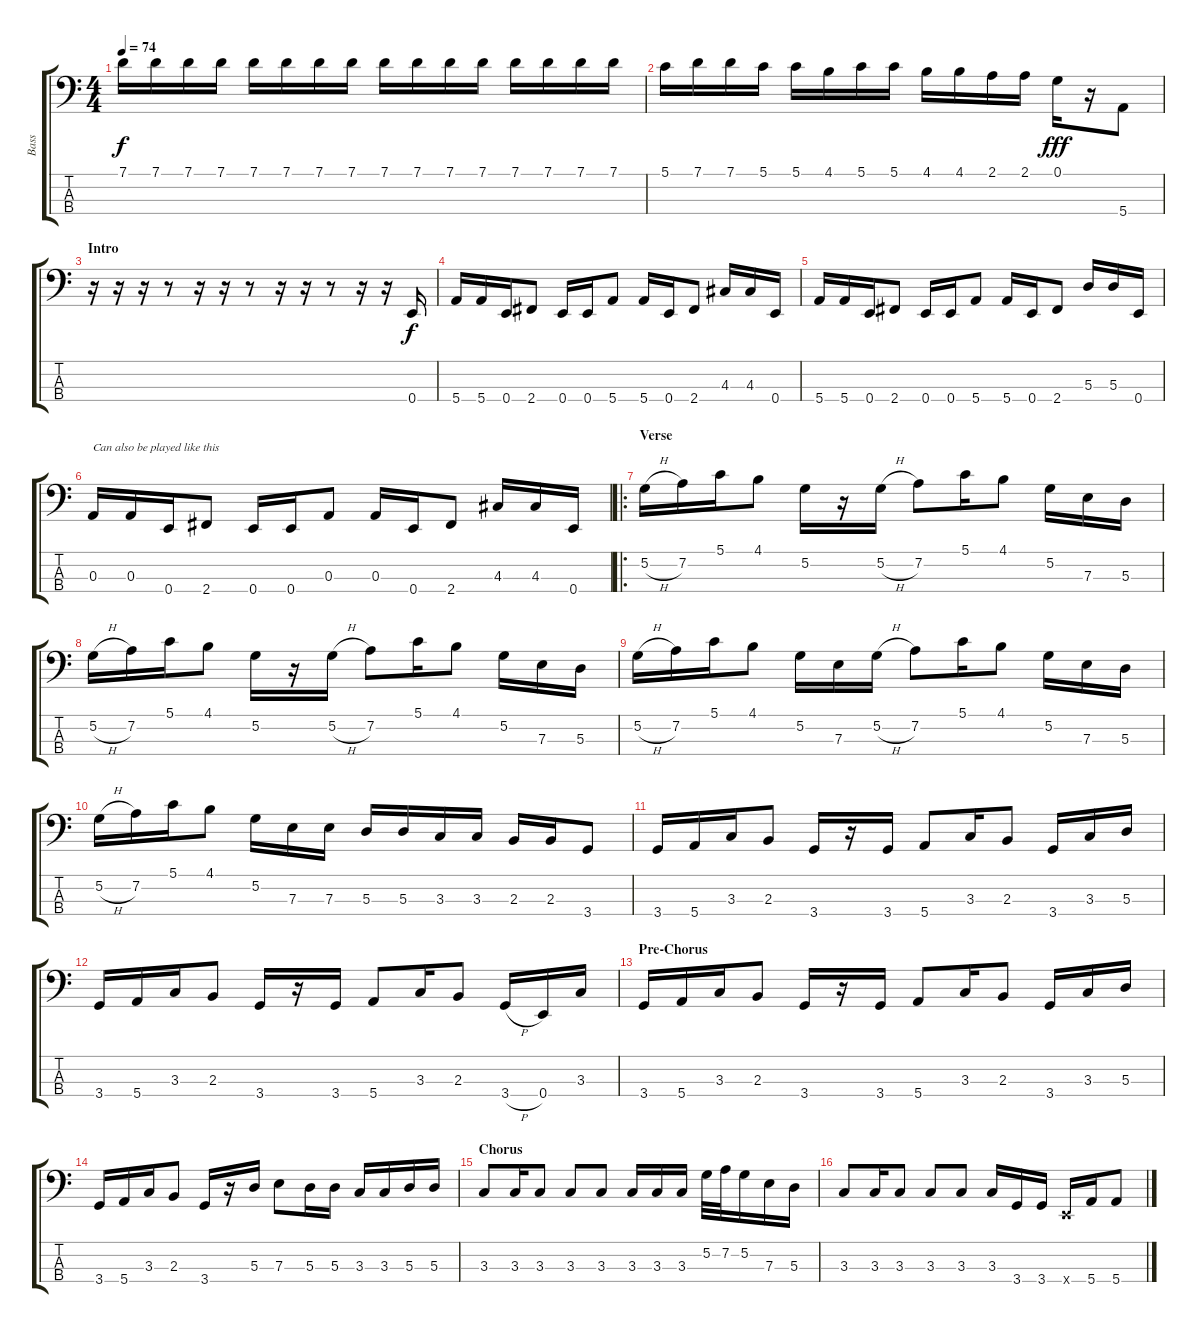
\track ("Bass" "Bass") {instrument electricbassfinger}
\staff {score tabs}
\tuning (G2 D2 A1 E1) {hide}
\ts (4 4)
\tempo 74
\clef f4
\ks c
7.1.16{dy f instrument electricbassfinger} 7.1.16 7.1.16 7.1.16 7.1.16 7.1.16 7.1.16 7.1.16 7.1.16 7.1.16 7.1.16 7.1.16 7.1.16 7.1.16 7.1.16 7.1.16 |
5.1.16 7.1.16 7.1.16 5.1.16 5.1.16 4.1.16 5.1.16 5.1.16 4.1.16 4.1.16 2.1.16 2.1.16 0.1.16{dy fff} r.16 5.4.8 |
\section ("" "Intro")
r.16 r.16 r.16 r.8 r.16 r.16 r.8 r.16 r.16 r.8 r.16 r.16 0.4.16{dy f} |
5.4.16 5.4.16 0.4.16 2.4.8 0.4.16 0.4.16 5.4.8 5.4.16 0.4.16 2.4.8 4.3.16 4.3.16 0.4.16 |
5.4.16 5.4.16 0.4.16 2.4.8 0.4.16 0.4.16 5.4.8 5.4.16 0.4.16 2.4.8 5.3.16 5.3.16 0.4.16 |
0.3.16{txt "Can also be played like this"} 0.3.16 0.4.16 2.4.8 0.4.16 0.4.16 0.3.8 0.3.16 0.4.16 2.4.8 4.3.16 4.3.16 0.4.16 |
\ro
\section ("" "Verse")
5.2{h}.16 7.2.16 5.1.16 4.1.8 5.2.16 r.16 5.2{h}.16 7.2.8 5.1.16 4.1.8 5.2.16 7.3.16 5.3.16 |
5.2{h}.16 7.2.16 5.1.16 4.1.8 5.2.16 r.16 5.2{h}.16 7.2.8 5.1.16 4.1.8 5.2.16 7.3.16 5.3.16 |
5.2{h}.16 7.2.16 5.1.16 4.1.8 5.2.16 7.3.16 5.2{h}.16 7.2.8 5.1.16 4.1.8 5.2.16 7.3.16 5.3.16 |
5.2{h}.16 7.2.16 5.1.16 4.1.8 5.2.16 7.3.16 7.3.16 5.3.16 5.3.16 3.3.16 3.3.16 2.3.16 2.3.16 3.4.8 |
3.4.16 5.4.16 3.3.16 2.3.8 3.4.16 r.16 3.4.16 5.4.8 3.3.16 2.3.8 3.4.16 3.3.16 5.3.16 |
3.4.16 5.4.16 3.3.16 2.3.8 3.4.16 r.16 3.4.16 5.4.8 3.3.16 2.3.8 3.4{h}.16 0.4.16 3.3.16 |
\section ("" "Pre-Chorus")
3.4.16 5.4.16 3.3.16 2.3.8 3.4.16 r.16 3.4.16 5.4.8 3.3.16 2.3.8 3.4.16 3.3.16 5.3.16 |
3.4.16 5.4.16 3.3.16 2.3.8 3.4.16 r.16 5.3.16 7.3.8 5.3.16 5.3.16 3.3.16 3.3.16 5.3.16 5.3.16 |
\section ("" "Chorus")
3.3.8 3.3.16 3.3.8 3.3.8 3.3.8 3.3.16 3.3.16 3.3.16 5.2.32 7.2.32 5.2.16 7.3.16 5.3.16 |
3.3.8 3.3.16 3.3.8 3.3.8 3.3.8 3.3.16 3.4.16 3.4.16 0.4{x}.16 5.4.16 5.4.8
